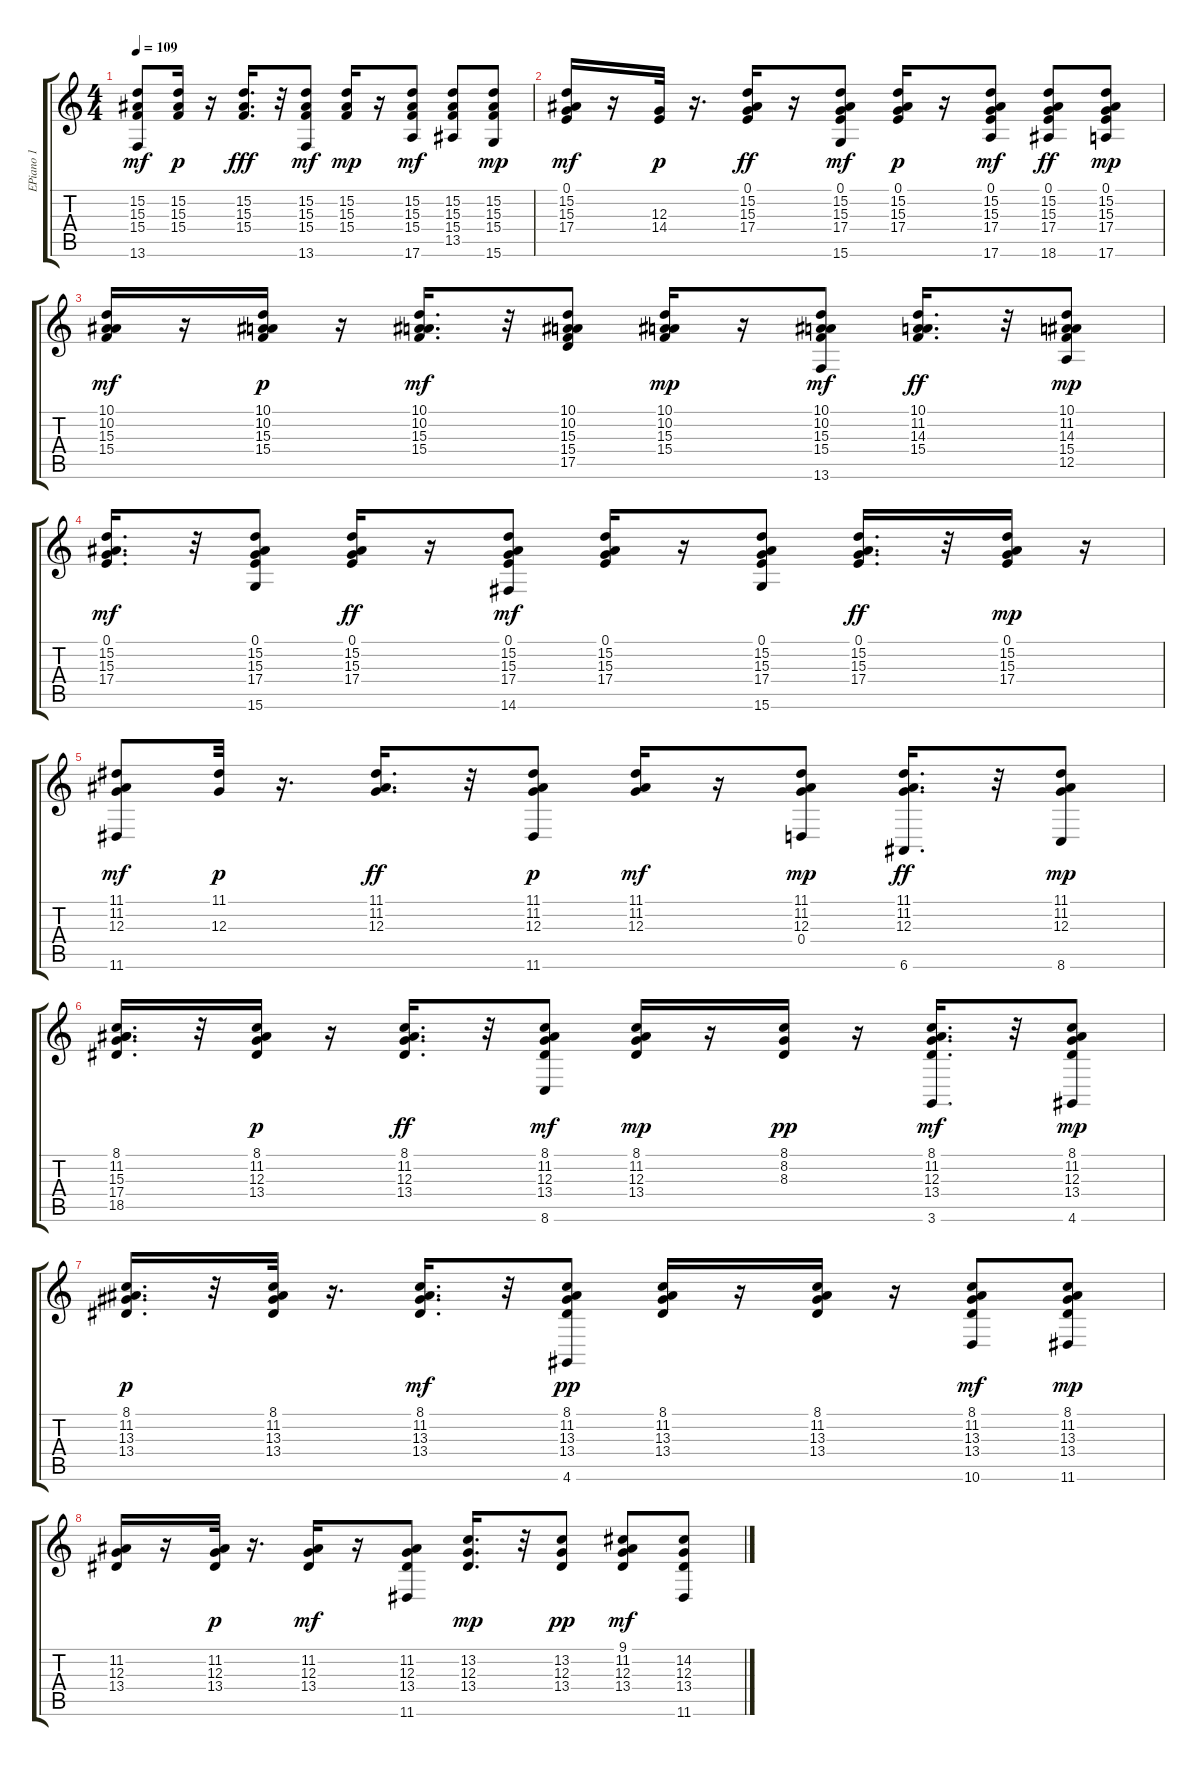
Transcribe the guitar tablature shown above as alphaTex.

\track ("EPiano 1" "EPiano 1") {instrument stringensemble1}
\staff {score tabs}
\tuning (E4 B3 G3 D3 A2 E2) {hide}
\ts (4 4)
\tempo 109
\clef g2
\ks c
(15.2 15.3 15.4 13.6).8{dy mf} (15.2 15.3 15.4).16{dy p} r.16 (15.2 15.3 15.4).16{d dy fff} r.32 (15.2 15.3 15.4 13.6).8{dy mf} (15.2 15.3 15.4).16{dy mp} r.16 (15.2 15.3 15.4 17.6).8{dy mf} (15.2 15.3 15.4 13.5).8 (15.2 15.3 15.4 15.6).8{dy mp} |
(0.1 15.2 15.3 17.4).16{dy mf} r.16 (12.3 14.4).32{dy p} r.16{d} (0.1 15.2 15.3 17.4).16{dy ff} r.16 (0.1 15.2 15.3 17.4 15.6).8{dy mf} (0.1 15.2 15.3 17.4).16{dy p} r.16 (0.1 15.2 15.3 17.4 17.6).8{dy mf} (0.1 15.2 15.3 17.4 18.6).8{dy ff} (0.1 15.2 15.3 17.4 17.6).8{dy mp} |
(10.1 10.2 15.3 15.4).16{dy mf} r.16 (10.1 10.2 15.3 15.4).16{dy p} r.16 (10.1 10.2 15.3 15.4).16{d dy mf} r.32 (10.1 10.2 15.3 15.4 17.5).8 (10.1 10.2 15.3 15.4).16{dy mp} r.16 (10.1 10.2 15.3 15.4 13.6).8{dy mf} (10.1 11.2 14.3 15.4).16{d dy ff} r.32 (10.1 11.2 14.3 15.4 12.5).8{dy mp} |
(0.1 15.2 15.3 17.4).16{d dy mf} r.32 (0.1 15.2 15.3 17.4 15.6).8 (0.1 15.2 15.3 17.4).16{dy ff} r.16 (0.1 15.2 15.3 17.4 14.6).8{dy mf} (0.1 15.2 15.3 17.4).16 r.16 (0.1 15.2 15.3 17.4 15.6).8 (0.1 15.2 15.3 17.4).16{d dy ff} r.32 (0.1 15.2 15.3 17.4).16{dy mp} r.16 |
(11.1 11.2 12.3 11.6).8{dy mf} (11.1 12.3).32{dy p} r.16{d} (11.1 11.2 12.3).16{d dy ff} r.32 (11.1 11.2 12.3 11.6).8{dy p} (11.1 11.2 12.3).16{dy mf} r.16 (11.1 11.2 12.3 0.4).8{dy mp} (11.1 11.2 12.3 6.6).16{d dy ff} r.32 (11.1 11.2 12.3 8.6).8{dy mp} |
(8.1 11.2 15.3 17.4 18.5).16{d} r.32 (8.1 11.2 12.3 13.4).16{dy p} r.16 (8.1 11.2 12.3 13.4).16{d dy ff} r.32 (8.1 11.2 12.3 13.4 8.6).8{dy mf} (8.1 11.2 12.3 13.4).16{dy mp} r.16 (8.1 8.2 8.3).16{dy pp} r.16 (8.1 11.2 12.3 13.4 3.6).16{d dy mf} r.32 (8.1 11.2 12.3 13.4 4.6).8{dy mp} |
(8.1 11.2 13.3 13.4).16{d dy p} r.32 (8.1 11.2 13.3 13.4).32 r.16{d} (8.1 11.2 13.3 13.4).16{d dy mf} r.32 (8.1 11.2 13.3 13.4 4.6).8{dy pp} (8.1 11.2 13.3 13.4).16 r.16 (8.1 11.2 13.3 13.4).16 r.16 (8.1 11.2 13.3 13.4 10.6).8{dy mf} (8.1 11.2 13.3 13.4 11.6).8{dy mp} |
(11.2 12.3 13.4).16 r.16 (11.2 12.3 13.4).32{dy p} r.16{d} (11.2 12.3 13.4).16{dy mf} r.16 (11.2 12.3 13.4 11.6).8 (13.2 12.3 13.4).16{d dy mp} r.32 (13.2 12.3 13.4).8{dy pp} (9.1 11.2 12.3 13.4).8{dy mf} (14.2 12.3 13.4 11.6).8
